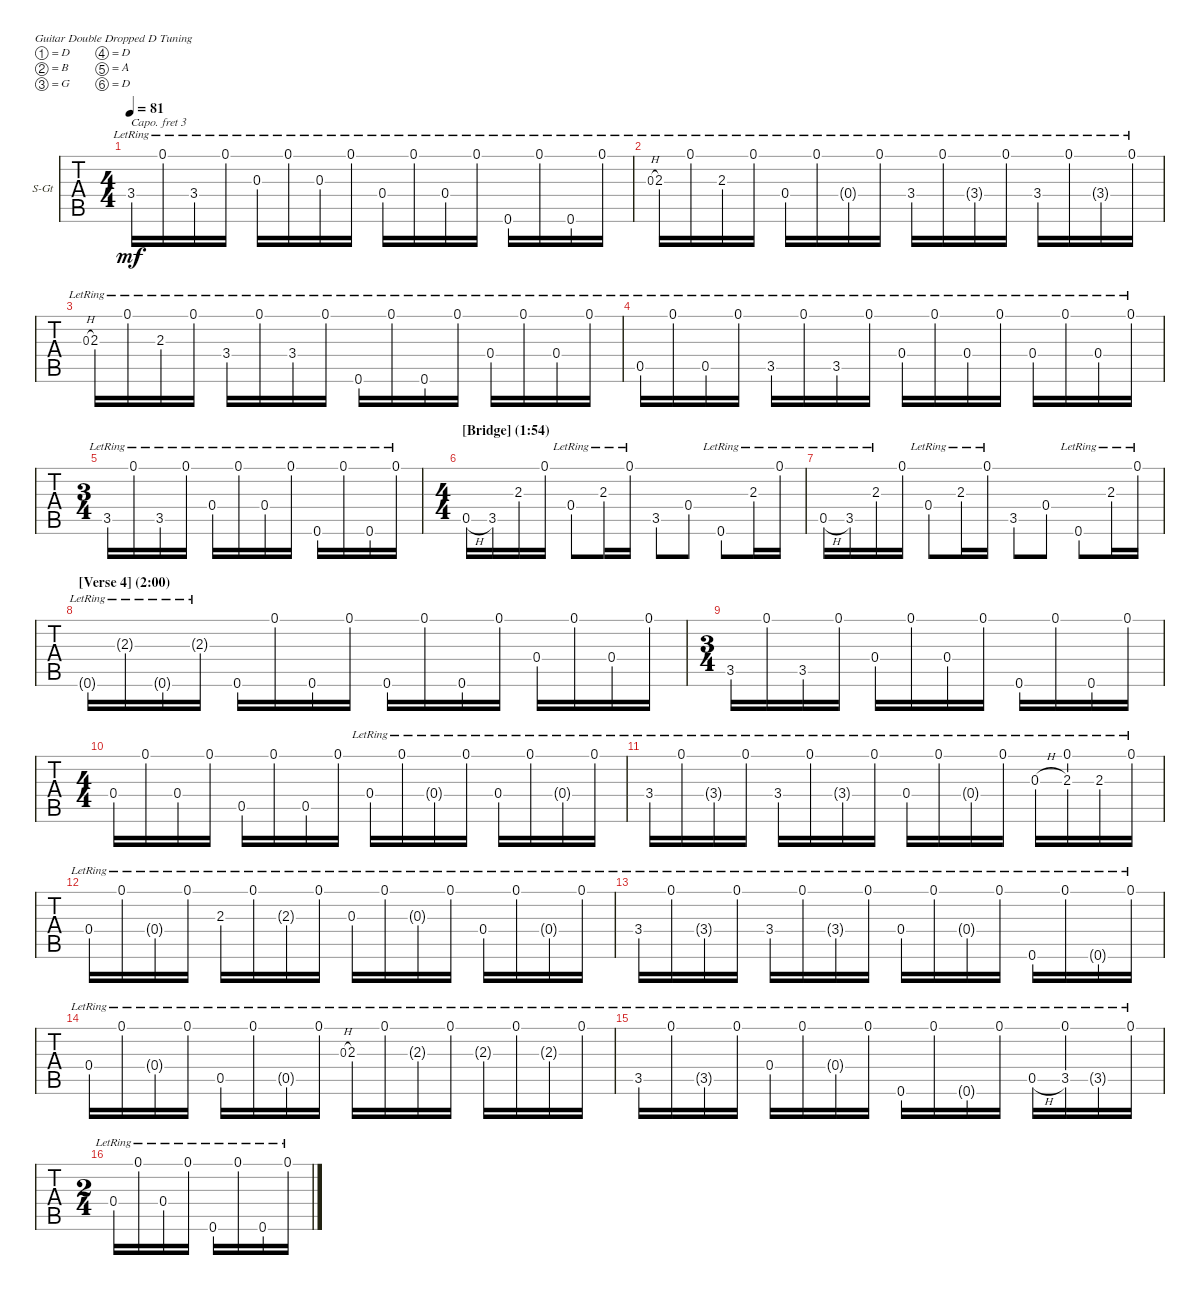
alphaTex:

\defaultSystemsLayout 4
\bracketExtendMode nobrackets
\firstSystemTrackNameOrientation horizontal
\otherSystemsTrackNameOrientation horizontal
\track ("Steel Guitar" "S-Gt") {instrument acousticguitarsteel}
\staff {tabs}
\capo 3
\tuning (D4 B3 G3 D3 A2 D2)
\ts (4 4)
\tempo 81
\clef g2
\ks c
3.4{lr}.16{dy mf} 0.1{lr}.16 3.4{lr}.16 0.1{lr}.16 0.3{lr}.16 0.1{lr}.16 0.3{lr}.16 0.1{lr}.16 0.4{lr}.16 0.1{lr}.16 0.4{lr}.16 0.1{lr}.16 0.6{lr}.16 0.1{lr}.16 0.6{lr}.16 0.1{lr}.16 |
0.3{h lr}.8{gr} 2.3{lr}.16 0.1{lr}.16 2.3{lr}.16 0.1{lr}.16 0.4{lr}.16 0.1{lr}.16 0.4{g lr}.16 0.1{lr}.16 3.4{lr}.16 0.1{lr}.16 3.4{g lr}.16 0.1{lr}.16 3.4{lr}.16 0.1{lr}.16 3.4{g lr}.16 0.1{lr}.16 |
0.3{h lr}.8{gr} 2.3{lr}.16 0.1{lr}.16 2.3{lr}.16 0.1{lr}.16 3.4{lr}.16 0.1{lr}.16 3.4{lr}.16 0.1{lr}.16 0.6{lr}.16 0.1{lr}.16 0.6{lr}.16 0.1{lr}.16 0.4{lr}.16 0.1{lr}.16 0.4{lr}.16 0.1{lr}.16 |
0.5{lr}.16 0.1{lr}.16 0.5{lr}.16 0.1{lr}.16 3.5{lr}.16 0.1{lr}.16 3.5{lr}.16 0.1{lr}.16 0.4{lr}.16 0.1{lr}.16 0.4{lr}.16 0.1{lr}.16 0.4{lr}.16 0.1{lr}.16 0.4{lr}.16 0.1{lr}.16 |
\ts (3 4)
3.5{lr}.16 0.1{lr}.16 3.5{lr}.16 0.1{lr}.16 0.4{lr}.16 0.1{lr}.16 0.4{lr}.16 0.1{lr}.16 0.6{lr}.16 0.1{lr}.16 0.6{lr}.16 0.1{lr}.16 |
\ts (4 4)
\section ("" "[Bridge] (1:54)")
0.5{h}.16 3.5.16 2.3.16 0.1.16 0.4{lr}.8 2.3{lr}.16 0.1{lr}.16 3.5.8 0.4.8 0.6{lr}.8 2.3{lr}.16 0.1{lr}.16 |
0.5{h lr}.16 3.5{lr}.16 2.3{lr}.16 0.1.16 0.4{lr}.8 2.3{lr}.16 0.1{lr}.16 3.5.8 0.4.8 0.6{lr}.8 2.3{lr}.16 0.1{lr}.16 |
\section ("" "[Verse 4] (2:00)")
0.6{g lr}.16 2.3{g lr}.16 0.6{g lr}.16 2.3{g lr}.16 0.6.16 0.1.16 0.6.16 0.1.16 0.6.16 0.1.16 0.6.16 0.1.16 0.4.16 0.1.16 0.4.16 0.1.16 |
\ts (3 4)
3.5.16 0.1.16 3.5.16 0.1.16 0.4.16 0.1.16 0.4.16 0.1.16 0.6.16 0.1.16 0.6.16 0.1.16 |
\ts (4 4)
0.4.16 0.1.16 0.4.16 0.1.16 0.5.16 0.1.16 0.5.16 0.1.16 0.4{lr}.16 0.1{lr}.16 0.4{g lr}.16 0.1{lr}.16 0.4{lr}.16 0.1{lr}.16 0.4{g lr}.16 0.1{lr}.16 |
3.4{lr}.16 0.1{lr}.16 3.4{g lr}.16 0.1{lr}.16 3.4{lr}.16 0.1{lr}.16 3.4{g lr}.16 0.1{lr}.16 0.4{lr}.16 0.1{lr}.16 0.4{g lr}.16 0.1{lr}.16 0.3{h lr}.16 (2.3{lr} 0.1{lr}).16 2.3{lr}.16 0.1{lr}.16 |
0.4{lr}.16 0.1{lr}.16 0.4{g lr}.16 0.1{lr}.16 2.3{lr}.16 0.1{lr}.16 2.3{g lr}.16 0.1{lr}.16 0.3{lr}.16 0.1{lr}.16 0.3{g lr}.16 0.1{lr}.16 0.4{lr}.16 0.1{lr}.16 0.4{g lr}.16 0.1{lr}.16 |
3.4{lr}.16 0.1{lr}.16 3.4{g lr}.16 0.1{lr}.16 3.4{lr}.16 0.1{lr}.16 3.4{g lr}.16 0.1{lr}.16 0.4{lr}.16 0.1{lr}.16 0.4{g lr}.16 0.1{lr}.16 0.6{lr}.16 0.1{lr}.16 0.6{g lr}.16 0.1{lr}.16 |
0.4{lr}.16 0.1{lr}.16 0.4{g lr}.16 0.1{lr}.16 0.5{lr}.16 0.1{lr}.16 0.5{g lr}.16 0.1{lr}.16 0.3{h lr}.8{gr onbeat} 2.3{lr}.16 0.1{lr}.16 2.3{g lr}.16 0.1{lr}.16 2.3{g lr}.16 0.1{lr}.16 2.3{g lr}.16 0.1{lr}.16 |
3.5{lr}.16 0.1{lr}.16 3.5{g lr}.16 0.1{lr}.16 0.4{lr}.16 0.1{lr}.16 0.4{g lr}.16 0.1{lr}.16 0.6{lr}.16 0.1{lr}.16 0.6{g lr}.16 0.1{lr}.16 0.5{h lr}.16 (0.1{lr} 3.5{lr}).16 3.5{g lr}.16 0.1{lr}.16 |
\ts (2 4)
0.4{lr}.16 0.1{lr}.16 0.4{lr}.16 0.1{lr}.16 0.6{lr}.16 0.1{lr}.16 0.6{lr}.16 0.1{lr}.16
